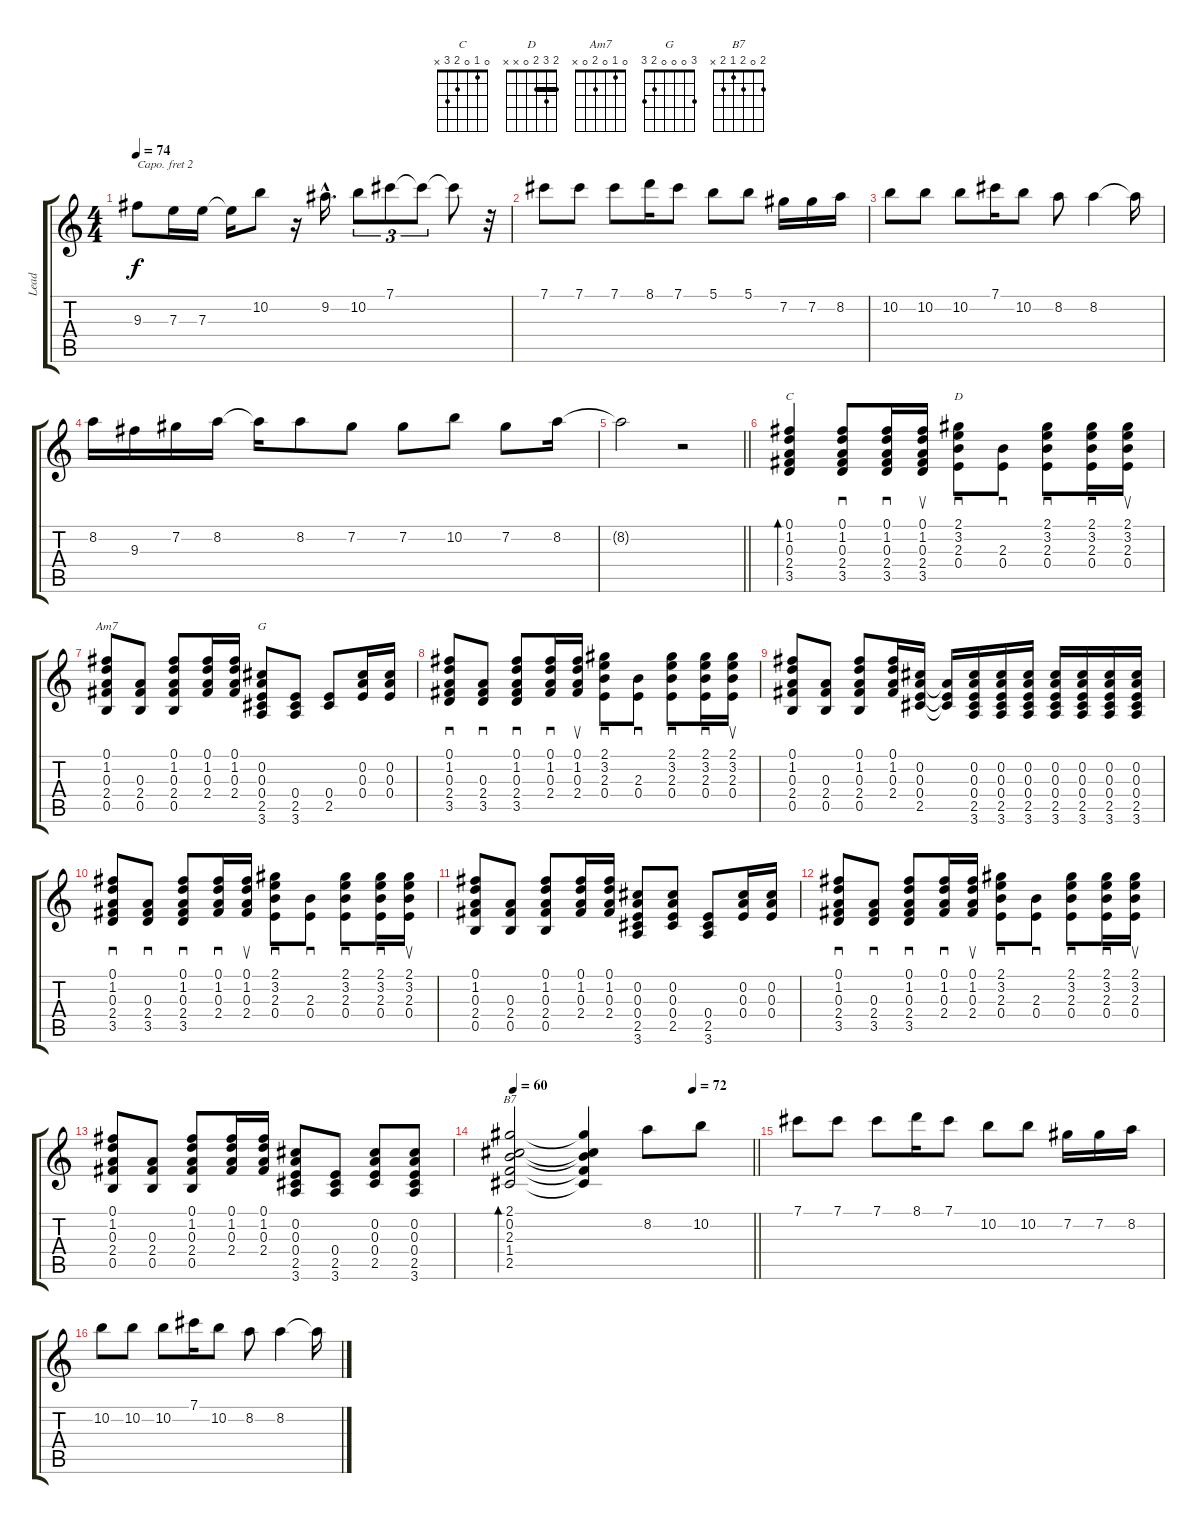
\track ("Lead" "Lead") {instrument acousticguitarnylon}
\staff {score tabs}
\capo 2
\tuning (E4 B3 G3 D3 A2 E2) {hide}
\chord ("C" 0 1 0 2 3 x)
\chord ("D" 2 3 2 0 x x) {barre 2}
\chord ("Am7" 0 1 0 2 0 x)
\chord ("G" 3 0 0 0 2 3)
\chord ("B7" 2 0 2 1 2 x)
\ts (4 4)
\tempo 74
\clef g2
\ks c
9.3.8{dy f} 7.3.16 7.3.16 7.3{t}.16 10.2.8 r.16 9.2{hac}.16{d} 10.2.8{tu (3 2)} 7.1.8{tu (3 2)} 7.1{t}.8{tu (3 2)} 7.1{t}.8 r.32 |
7.1.8 7.1.8 7.1.8 8.1.16 7.1.8 5.1.8 5.1.8 7.2.16 7.2.16 8.2.16 |
10.2.8 10.2.8 10.2.8 7.1.16 10.2.8 8.2.8 8.2.4 8.2{t}.16 |
8.2.16 9.3.16 7.2.16 8.2.16 8.2{t}.16 8.2.8 7.2.8 7.2.8 10.2.8 7.2.8 8.2.16 |
\barLineRight lightlight
8.2{t}.2 r.2 |
(0.1 1.2 0.3 2.4 3.5).4{bd 120 ch "C" volume 11} (0.1 1.2 0.3 2.4 3.5).8{sd} (0.1 1.2 0.3 2.4 3.5).16{sd} (0.1 1.2 0.3 2.4 3.5).16{su} (2.1 3.2 2.3 0.4).8{sd ch "D"} (2.3 0.4).8{sd} (2.1 3.2 2.3 0.4).8{sd} (2.1 3.2 2.3 0.4).16{sd} (2.1 3.2 2.3 0.4).16{su} |
(0.1 1.2 0.3 2.4 0.5).8{ch "Am7"} (0.3 2.4 0.5).8 (0.1 1.2 0.3 2.4 0.5).8 (0.1 1.2 0.3 2.4).16 (0.1 1.2 0.3 2.4).16 (0.2 0.3 0.4 2.5 3.6).8{ch "G"} (0.4 2.5 3.6).8 (0.4 2.5).8 (0.2 0.3 0.4).16 (0.2 0.3 0.4).16 |
(0.1 1.2 0.3 2.4 3.5).8{sd} (0.3 2.4 3.5).8{sd} (0.1 1.2 0.3 2.4 3.5).8{sd} (0.1 1.2 0.3 2.4).16{sd} (0.1 1.2 0.3 2.4).16{su} (2.1 3.2 2.3 0.4).8{sd} (2.3 0.4).8{sd} (2.1 3.2 2.3 0.4).8{sd} (2.1 3.2 2.3 0.4).16{sd} (2.1 3.2 2.3 0.4).16{su} |
(0.1 1.2 0.3 2.4 0.5).8 (0.3 2.4 0.5).8 (0.1 1.2 0.3 2.4 0.5).8 (0.1 1.2 0.3 2.4).16 (0.2 0.3 0.4 2.5).16 (0.3{t} 0.4{t} 2.5{t}).16 (0.2 0.3 0.4 2.5 3.6).16 (0.2 0.3 0.4 2.5 3.6).16 (0.2 0.3 0.4 2.5 3.6).16 (0.2 0.3 0.4 2.5 3.6).16 (0.2 0.3 0.4 2.5 3.6).16 (0.2 0.3 0.4 2.5 3.6).16 (0.2 0.3 0.4 2.5 3.6).16 |
(0.1 1.2 0.3 2.4 3.5).8{sd} (0.3 2.4 3.5).8{sd} (0.1 1.2 0.3 2.4 3.5).8{sd} (0.1 1.2 0.3 2.4).16{sd} (0.1 1.2 0.3 2.4).16{su} (2.1 3.2 2.3 0.4).8{sd} (2.3 0.4).8{sd} (2.1 3.2 2.3 0.4).8{sd} (2.1 3.2 2.3 0.4).16{sd} (2.1 3.2 2.3 0.4).16{su} |
(0.1 1.2 0.3 2.4 0.5).8 (0.3 2.4 0.5).8 (0.1 1.2 0.3 2.4 0.5).8 (0.1 1.2 0.3 2.4).16 (0.1 1.2 0.3 2.4).16 (0.2 0.3 0.4 2.5 3.6).8 (0.2 0.3 0.4 2.5).8 (0.4 2.5 3.6).8 (0.2 0.3 0.4).16 (0.2 0.3 0.4).16 |
(0.1 1.2 0.3 2.4 3.5).8{sd} (0.3 2.4 3.5).8{sd} (0.1 1.2 0.3 2.4 3.5).8{sd} (0.1 1.2 0.3 2.4).16{sd} (0.1 1.2 0.3 2.4).16{su} (2.1 3.2 2.3 0.4).8{sd} (2.3 0.4).8{sd} (2.1 3.2 2.3 0.4).8{sd} (2.1 3.2 2.3 0.4).16{sd} (2.1 3.2 2.3 0.4).16{su} |
(0.1 1.2 0.3 2.4 0.5).8 (0.3 2.4 0.5).8 (0.1 1.2 0.3 2.4 0.5).8 (0.1 1.2 0.3 2.4).16 (0.1 1.2 0.3 2.4).16 (0.2 0.3 0.4 2.5 3.6).8 (0.4 2.5 3.6).8 (0.2 0.3 0.4 2.5).8 (0.2 0.3 0.4 2.5 3.6).8 |
\tempo 60
\tempo (72 0.75)
\barLineRight lightlight
(2.1 0.2 2.3 1.4 2.5).2{bd 120 ch "B7"} (2.1{t} 0.2{t} 2.3{t} 1.4{t} 2.5{t}).4 8.2.8{volume 15} 10.2.8 |
7.1.8 7.1.8 7.1.8 8.1.16 7.1.8 10.2.8 10.2.8 7.2.16 7.2.16 8.2.16 |
10.2.8 10.2.8 10.2.8 7.1.16 10.2.8 8.2.8 8.2.4 8.2{t}.16
